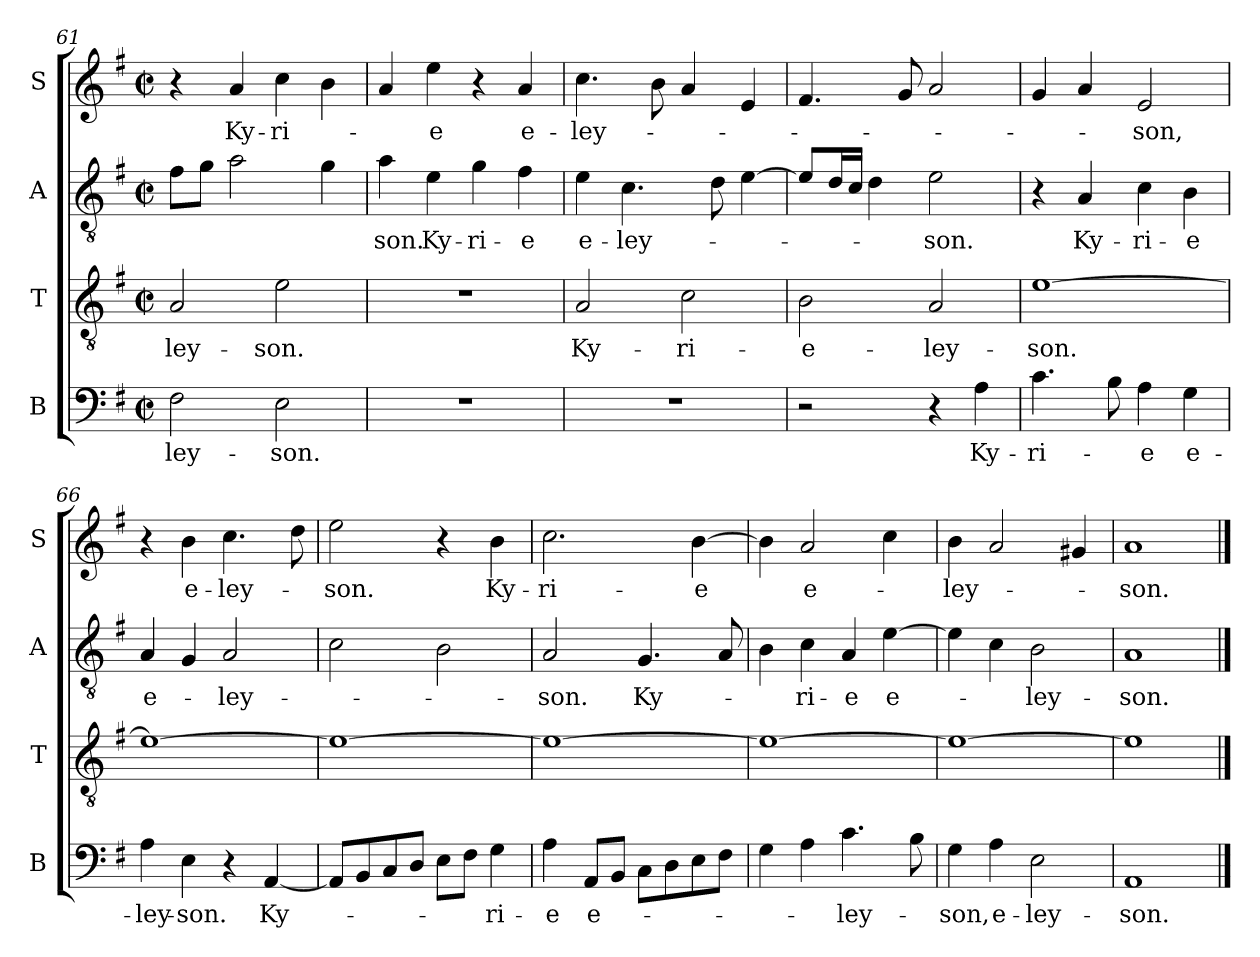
**kern	**text	**kern	**text	**kern	**text	**kern	**text
*part4	*part4	*part3	*part3	*part2	*part2	*part1	*part1
*staff4	*staff4	*staff3	*staff3	*staff2	*staff2	*staff1	*staff1
*I"B	*	*I"T	*	*I"A	*	*I"S	*
*I'B	*	*I'T	*	*I'A	*	*I'S	*
*clefF4	*	*clefGv2	*	*clefGv2	*	*clefG2	*
*k[f#]	*	*k[f#]	*	*k[f#]	*	*k[f#]	*
*M2/2	*	*M2/2	*	*M2/2	*	*M2/2	*
*met(c|)	*	*met(c|)	*	*met(c|)	*	*met(c|)	*
=61	=61	=61	=61	=61	=61	=61	=61
2F#\	-ley-	2A/	-ley-	8f#\L	.	4r	.
.	.	.	.	8g\J	.	.	.
.	.	.	.	2a\	.	4a/	Ky-
2E\	-son.	2e\	-son.	.	.	4cc\	ri-
.	.	.	.	4g\	.	4b\	.
=62	=62	=62	=62	=62	=62	=62	=62
1r	.	1r	.	4a\	-son.	4a/	.
.	.	.	.	4e\	Ky-	4ee\	-e
.	.	.	.	4g\	-ri-	4r	.
.	.	.	.	4f#\	-e	4a/	e-
=63	=63	=63	=63	=63	=63	=63	=63
1r	.	2A/	Ky-	4e\	e-	4.cc\	-ley-
.	.	.	.	4.c\	-ley-	.	.
.	.	.	.	.	.	8b\	.
.	.	2c\	-ri-	.	.	4a/	.
.	.	.	.	8d\	.	.	.
.	.	.	.	[4e\	.	4e/	.
=64	=64	=64	=64	=64	=64	=64	=64
2r	.	2B\	-e-	8e/L]	.	4.f#/	.
.	.	.	.	16d/L	.	.	.
.	.	.	.	16c/JJ	.	.	.
.	.	.	.	4d\	.	.	.
.	.	.	.	.	.	8g/	.
4r	.	2A/	-ley-	2e\	-son.	2a/	.
4A\	Ky-	.	.	.	.	.	.
=65	=65	=65	=65	=65	=65	=65	=65
4.c\	ri-	[1e	-son.	4r	.	4g/	.
.	.	.	.	4A/	Ky-	4a/	.
8B\	.	.	.	.	.	.	.
4A\	-e	.	.	4c\	-ri-	2e/	son,
4G\	e-	.	.	4B\	-e	.	.
=66	=66	=66	=66	=66	=66	=66	=66
4A\	-ley-	1e_	.	4A/	e-	4r	.
4E\	-son.	.	.	4G/	.	4b\	e-
4r	.	.	.	2A/	-ley-	4.cc\	-ley-
[4AA/	Ky-	.	.	.	.	.	.
.	.	.	.	.	.	8dd\	.
=67	=67	=67	=67	=67	=67	=67	=67
8AA/L]	.	1e_	.	2c\	.	2ee\	-son.
8BB/	.	.	.	.	.	.	.
8C/	.	.	.	.	.	.	.
8D/J	.	.	.	.	.	.	.
8E\L	.	.	.	2B\	.	4r	.
8F#\J	.	.	.	.	.	.	.
4G\	-ri-	.	.	.	.	4b\	Ky-
=68	=68	=68	=68	=68	=68	=68	=68
4A\	-e	1e_	.	2A/	-son.	2.cc\	-ri-
8AA/L	e-	.	.	.	.	.	.
8BB/J	.	.	.	.	.	.	.
8C\L	.	.	.	4.G/	Ky-	.	.
8D\	.	.	.	.	.	.	.
8E\	.	.	.	.	.	[4b\	-e
8F#\J	.	.	.	8A/	.	.	.
=69	=69	=69	=69	=69	=69	=69	=69
4G\	.	1e_	.	4B\	.	4b\]	.
4A\	.	.	.	4c\	-ri-	2a/	e-
4.c\	-ley-	.	.	4A/	-e	.	.
.	.	.	.	[4e\	e-	4cc\	.
8B\	.	.	.	.	.	.	.
=70	=70	=70	=70	=70	=70	=70	=70
*	*	*	*	*	*	*MM88	*
4G\	-son,	1e_	.	4e\]	.	4b\	-ley-
4A\	e-	.	.	4c\	.	2a/	.
2E\	-ley-	.	.	2B\	-ley-	.	.
.	.	.	.	.	.	4g#X/	.
=71	=71	=71	=71	=71	=71	=71	=71
1AA	-son.	1e]	.	1A	-son.	1a	-son.
==	==	==	==	==	==	==	==
*-	*-	*-	*-	*-	*-	*-	*-
